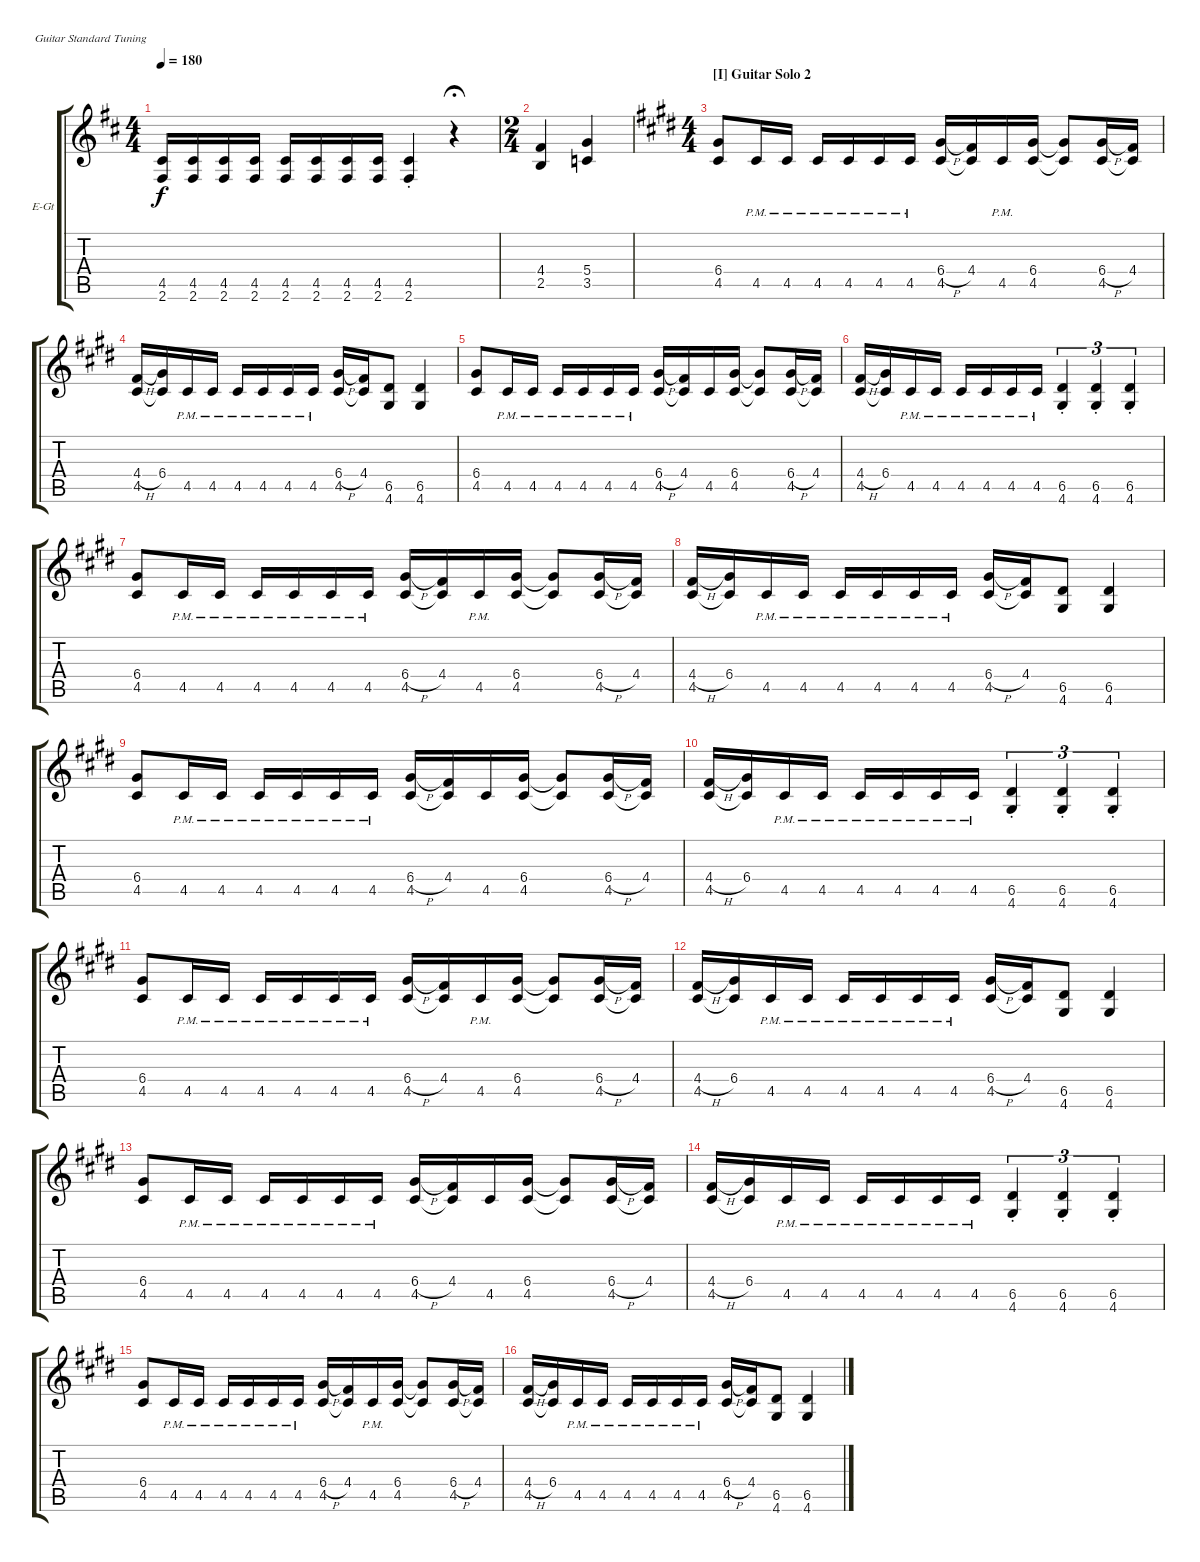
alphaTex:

\bracketExtendMode groupsimilarinstruments
\firstSystemTrackNameOrientation horizontal
\otherSystemsTrackNameOrientation horizontal
\track ("Gtr. II" "E-Gt") {instrument overdrivenguitar}
\staff {score tabs}
\tuning (E4 B3 G3 D3 A2 E2)
\ts (4 4)
\tempo 180
\clef g2
\scale
1.06305
\ks d
(4.5 2.6).16{dy f} (4.5 2.6).16 (4.5 2.6).16 (4.5 2.6).16 (4.5 2.6).16 (4.5 2.6).16 (4.5 2.6).16 (4.5 2.6).16 (4.5{st} 2.6{st}).4 r.4{fermata (medium 0.13)} |
\ts (2 4)
\scale
0.936948 (4.4 2.5).4 (5.4 3.5).4 |
\ts (4 4)
\section ("I" "Guitar Solo 2")
\scale
1.09332
\ks e
(6.4 4.5).8 4.5{pm}.16 4.5{pm}.16 4.5{pm}.16 4.5{pm}.16 4.5{pm}.16 4.5{pm}.16 (6.4{h} 4.5).16 (4.4 4.5{t}).16 4.5{pm}.16 (6.4 4.5).16 (6.4{t} 4.5{t}).8 (6.4{h} 4.5).16 (4.4 4.5{t}).16 |
\scale
0.906684 (4.4{h} 4.5).16 (6.4 4.5{t}).16 4.5{pm}.16 4.5{pm}.16 4.5{pm}.16 4.5{pm}.16 4.5{pm}.16 4.5{pm}.16 (6.4{h} 4.5).16 (4.4 4.5{t}).16 (6.5 4.6).8 (6.5 4.6).4 |
\scale
1.06305 (6.4 4.5).8 4.5{pm}.16 4.5{pm}.16 4.5{pm}.16 4.5{pm}.16 4.5{pm}.16 4.5{pm}.16 (6.4{h} 4.5).16 (4.4 4.5{t}).16 4.5.16 (6.4 4.5).16 (6.4{t} 4.5{t}).8 (6.4{h} 4.5).16 (4.4 4.5{t}).16 |
\scale
0.936948 (4.4{h} 4.5).16 (6.4 4.5{t}).16 4.5{pm}.16 4.5{pm}.16 4.5{pm}.16 4.5{pm}.16 4.5{pm}.16 4.5{pm}.16 (6.5{st} 4.6{st}).4{tu (3 2)} (6.5{st} 4.6{st}).4{tu (3 2)} (6.5{st} 4.6{st}).4{tu (3 2)} |
\scale
1.06305 (6.4 4.5).8 4.5{pm}.16 4.5{pm}.16 4.5{pm}.16 4.5{pm}.16 4.5{pm}.16 4.5{pm}.16 (6.4{h} 4.5).16 (4.4 4.5{t}).16 4.5{pm}.16 (6.4 4.5).16 (6.4{t} 4.5{t}).8 (6.4{h} 4.5).16 (4.4 4.5{t}).16 |
\scale
0.936948 (4.4{h} 4.5).16 (6.4 4.5{t}).16 4.5{pm}.16 4.5{pm}.16 4.5{pm}.16 4.5{pm}.16 4.5{pm}.16 4.5{pm}.16 (6.4{h} 4.5).16 (4.4 4.5{t}).16 (6.5 4.6).8 (6.5 4.6).4 |
\scale
1.06305 (6.4 4.5).8 4.5{pm}.16 4.5{pm}.16 4.5{pm}.16 4.5{pm}.16 4.5{pm}.16 4.5{pm}.16 (6.4{h} 4.5).16 (4.4 4.5{t}).16 4.5.16 (6.4 4.5).16 (6.4{t} 4.5{t}).8 (6.4{h} 4.5).16 (4.4 4.5{t}).16 |
\scale
0.936948 (4.4{h} 4.5).16 (6.4 4.5{t}).16 4.5{pm}.16 4.5{pm}.16 4.5{pm}.16 4.5{pm}.16 4.5{pm}.16 4.5{pm}.16 (6.5{st} 4.6{st}).4{tu (3 2)} (6.5{st} 4.6{st}).4{tu (3 2)} (6.5{st} 4.6{st}).4{tu (3 2)} |
\scale
1.06305 (6.4 4.5).8 4.5{pm}.16 4.5{pm}.16 4.5{pm}.16 4.5{pm}.16 4.5{pm}.16 4.5{pm}.16 (6.4{h} 4.5).16 (4.4 4.5{t}).16 4.5{pm}.16 (6.4 4.5).16 (6.4{t} 4.5{t}).8 (6.4{h} 4.5).16 (4.4 4.5{t}).16 |
\scale
0.936948 (4.4{h} 4.5).16 (6.4 4.5{t}).16 4.5{pm}.16 4.5{pm}.16 4.5{pm}.16 4.5{pm}.16 4.5{pm}.16 4.5{pm}.16 (6.4{h} 4.5).16 (4.4 4.5{t}).16 (6.5 4.6).8 (6.5 4.6).4 |
\scale
1.06305 (6.4 4.5).8 4.5{pm}.16 4.5{pm}.16 4.5{pm}.16 4.5{pm}.16 4.5{pm}.16 4.5{pm}.16 (6.4{h} 4.5).16 (4.4 4.5{t}).16 4.5.16 (6.4 4.5).16 (6.4{t} 4.5{t}).8 (6.4{h} 4.5).16 (4.4 4.5{t}).16 |
\scale
0.936948 (4.4{h} 4.5).16 (6.4 4.5{t}).16 4.5{pm}.16 4.5{pm}.16 4.5{pm}.16 4.5{pm}.16 4.5{pm}.16 4.5{pm}.16 (6.5{st} 4.6{st}).4{tu (3 2)} (6.5{st} 4.6{st}).4{tu (3 2)} (6.5{st} 4.6{st}).4{tu (3 2)} |
\scale
1.06305 (6.4 4.5).8 4.5{pm}.16 4.5{pm}.16 4.5{pm}.16 4.5{pm}.16 4.5{pm}.16 4.5{pm}.16 (6.4{h} 4.5).16 (4.4 4.5{t}).16 4.5{pm}.16 (6.4 4.5).16 (6.4{t} 4.5{t}).8 (6.4{h} 4.5).16 (4.4 4.5{t}).16 |
\scale
0.936948 (4.4{h} 4.5).16 (6.4 4.5{t}).16 4.5{pm}.16 4.5{pm}.16 4.5{pm}.16 4.5{pm}.16 4.5{pm}.16 4.5{pm}.16 (6.4{h} 4.5).16 (4.4 4.5{t}).16 (6.5 4.6).8 (6.5 4.6).4
